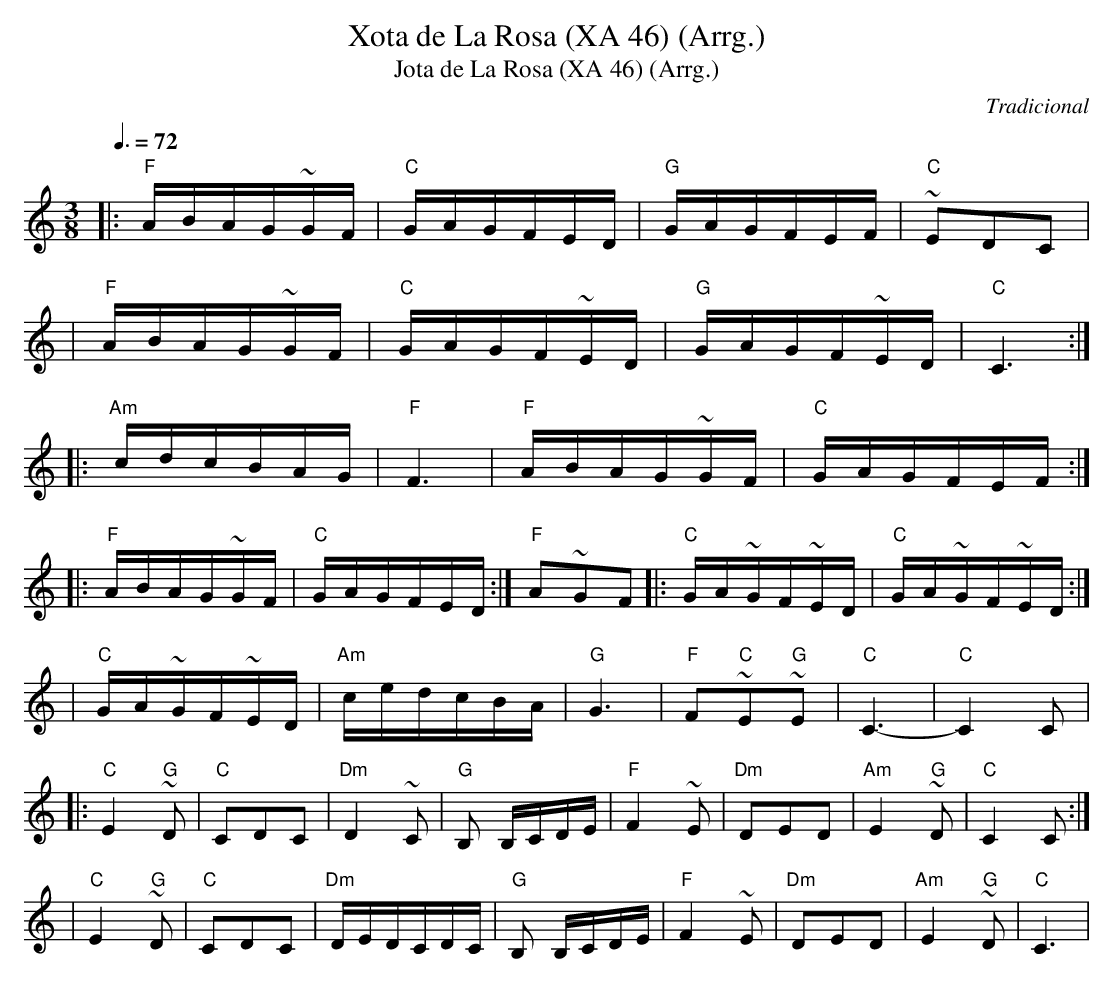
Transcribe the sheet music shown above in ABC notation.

X:1
T:Xota de La Rosa (XA 46) (Arrg.)
T:Jota de La Rosa (XA 46) (Arrg.)
C:Tradicional
M:3/8
L:1/8
Q:3/8=72
K:C
|:"F"A/B/A/G/~G/F/|"C"G/A/G/F/E/D/|"G"G/A/G/F/E/F/|"C"~EDC|
|"F"A/B/A/G/~G/F/|"C"G/A/G/F/~E/D/|"G"G/A/G/F/~E/D/|"C"C3:|
|:"Am"c/d/c/B/A/G/|"F"F3|"F"A/B/A/G/~G/F/|"C"G/A/G/F/E/F/:|
|:"F"A/B/A/G/~G/F/|"C"G/A/G/F/E/D/:|"F"A~GF|:"C"G/A/~G/F/~E/D/|"C"G/A/~G/F/~E/D/:|
|"C"G/A/~G/F/~E/D/|"Am"c/e/d/c/B/A/|"G"G3|"F"F"C"~E"G"~E|"C"C3-|"C"C2 C|
|:"C"E2 "G"~D|"C"CDC|"Dm"D2 ~C|"G"B, B,/C/D/E/|"F"F2 ~E|"Dm"DED|"Am"E2 "G"~D|"C"C2 C :|
|"C"E2 "G"~D|"C"CDC|"Dm"D/E/D/C/D/C/|"G"B, B,/C/D/E/|"F"F2 ~E|"Dm"DED|"Am"E2 "G"~D|"C"C3|
